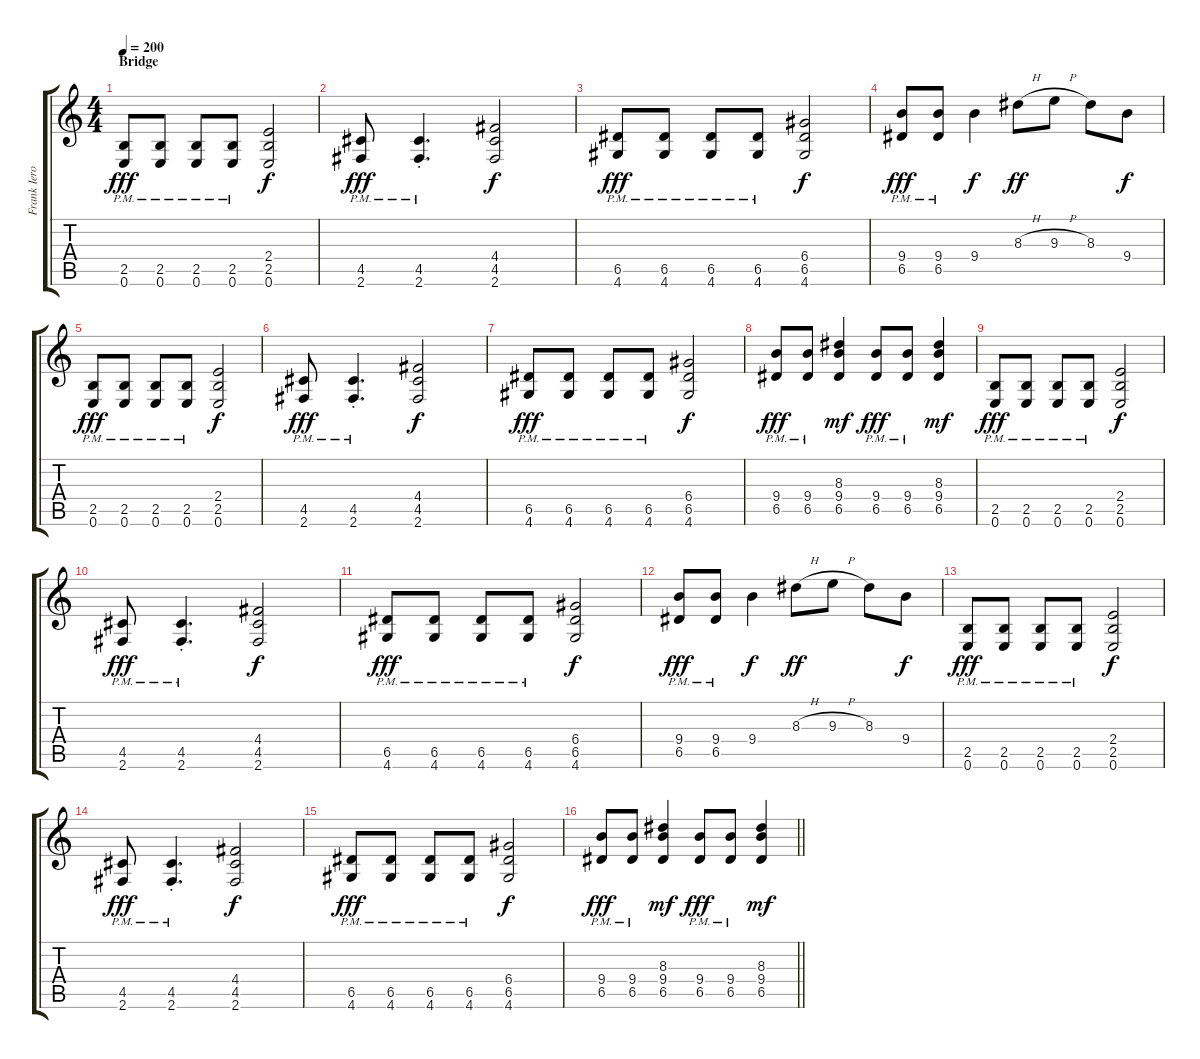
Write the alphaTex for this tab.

\track ("Frank Iero" "Frank Iero") {instrument distortionguitar}
\staff {score tabs}
\tuning (E4 B3 G3 D3 A2 E2) {hide}
\ts (4 4)
\section ("" "Bridge")
\tempo 200
\clef g2
\ks c
(2.5{pm} 0.6{pm}).8{dy fff} (2.5{pm} 0.6{pm}).8 (2.5{pm} 0.6{pm}).8 (2.5{pm} 0.6{pm}).8 (2.4 2.5 0.6).2{dy f} |
(4.5{pm} 2.6{pm}).8{dy fff} (4.5{pm st} 2.6{pm st}).4{d} (4.4 4.5 2.6).2{dy f} |
(6.5{pm} 4.6{pm}).8{dy fff} (6.5{pm} 4.6{pm}).8 (6.5{pm} 4.6{pm}).8 (6.5{pm} 4.6{pm}).8 (6.4 6.5 4.6).2{dy f} |
(9.4{pm} 6.5{pm}).8{dy fff} (9.4{pm} 6.5{pm}).8 9.4.4{dy f} 8.3{h}.8{dy ff} 9.3{h}.8 8.3.8 9.4.8{dy f} |
(2.5{pm} 0.6{pm}).8{dy fff} (2.5{pm} 0.6{pm}).8 (2.5{pm} 0.6{pm}).8 (2.5{pm} 0.6{pm}).8 (2.4 2.5 0.6).2{dy f} |
(4.5{pm} 2.6{pm}).8{dy fff} (4.5{pm st} 2.6{pm st}).4{d} (4.4 4.5 2.6).2{dy f} |
(6.5{pm} 4.6{pm}).8{dy fff} (6.5{pm} 4.6{pm}).8 (6.5{pm} 4.6{pm}).8 (6.5{pm} 4.6{pm}).8 (6.4 6.5 4.6).2{dy f} |
(9.4{pm} 6.5{pm}).8{dy fff} (9.4{pm} 6.5{pm}).8 (8.3 9.4 6.5).4{dy mf} (9.4{pm} 6.5{pm}).8{dy fff} (9.4{pm} 6.5{pm}).8 (8.3 9.4 6.5).4{dy mf} |
(2.5{pm} 0.6{pm}).8{dy fff} (2.5{pm} 0.6{pm}).8 (2.5{pm} 0.6{pm}).8 (2.5{pm} 0.6{pm}).8 (2.4 2.5 0.6).2{dy f} |
(4.5{pm} 2.6{pm}).8{dy fff} (4.5{pm st} 2.6{pm st}).4{d} (4.4 4.5 2.6).2{dy f} |
(6.5{pm} 4.6{pm}).8{dy fff} (6.5{pm} 4.6{pm}).8 (6.5{pm} 4.6{pm}).8 (6.5{pm} 4.6{pm}).8 (6.4 6.5 4.6).2{dy f} |
(9.4{pm} 6.5{pm}).8{dy fff} (9.4{pm} 6.5{pm}).8 9.4.4{dy f} 8.3{h}.8{dy ff} 9.3{h}.8 8.3.8 9.4.8{dy f} |
(2.5{pm} 0.6{pm}).8{dy fff} (2.5{pm} 0.6{pm}).8 (2.5{pm} 0.6{pm}).8 (2.5{pm} 0.6{pm}).8 (2.4 2.5 0.6).2{dy f} |
(4.5{pm} 2.6{pm}).8{dy fff} (4.5{pm st} 2.6{pm st}).4{d} (4.4 4.5 2.6).2{dy f} |
(6.5{pm} 4.6{pm}).8{dy fff} (6.5{pm} 4.6{pm}).8 (6.5{pm} 4.6{pm}).8 (6.5{pm} 4.6{pm}).8 (6.4 6.5 4.6).2{dy f} |
\barLineRight lightlight
(9.4{pm} 6.5{pm}).8{dy fff} (9.4{pm} 6.5{pm}).8 (8.3 9.4 6.5).4{dy mf} (9.4{pm} 6.5{pm}).8{dy fff} (9.4{pm} 6.5{pm}).8 (8.3 9.4 6.5).4{dy mf}
